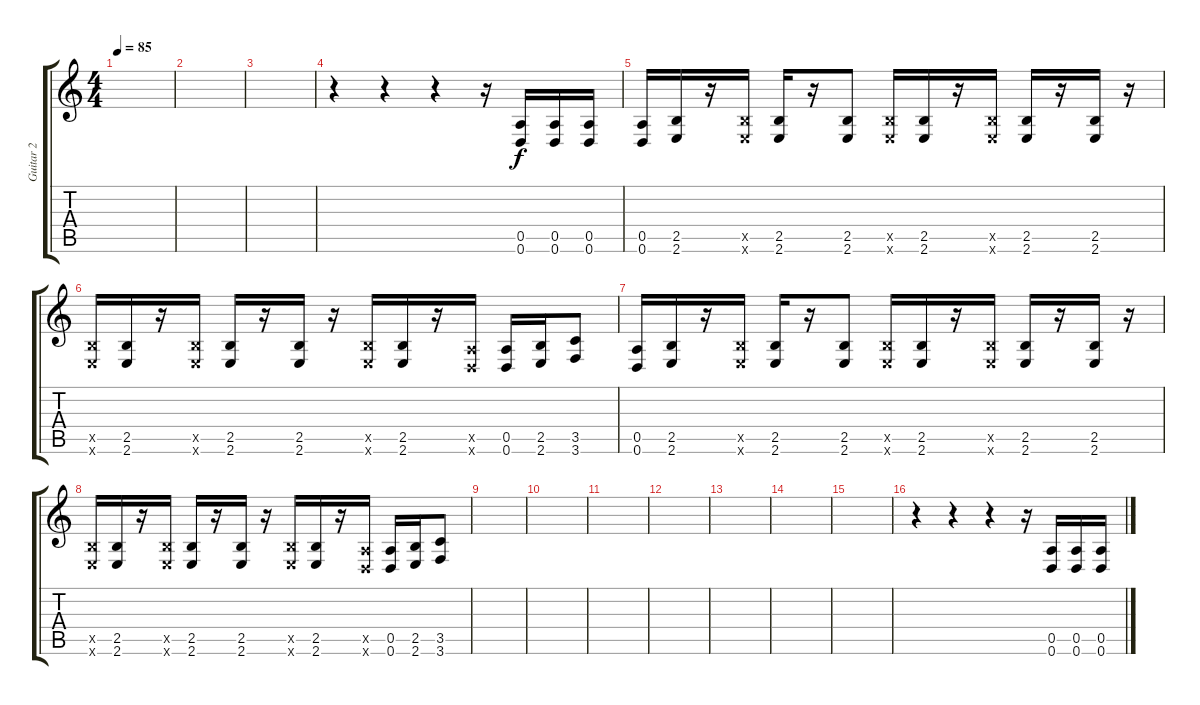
\track ("Guitar 2" "Guitar 2") {instrument distortionguitar}
\staff {score tabs}
\tuning (E4 B3 G3 D3 A2 D2) {hide}
\ts (4 4)
\tempo 85
\clef g2
\ks c
|
|
|
r.4 r.4 r.4 r.16 (0.5 0.6).16 (0.5 0.6).16 (0.5 0.6).16 |
(0.5 0.6).16 (2.5 2.6).16 r.16 (2.5{x} 2.6{x}).16 (2.5 2.6).16 r.16 (2.5 2.6).8 (2.5{x} 2.6{x}).16 (2.5 2.6).16 r.16 (2.5{x} 2.6{x}).16 (2.5 2.6).16 r.16 (2.5 2.6).16 r.16 |
(2.5{x} 2.6{x}).16 (2.5 2.6).16 r.16 (2.5{x} 2.6{x}).16 (2.5 2.6).16 r.16 (2.5 2.6).16 r.16 (2.5{x} 2.6{x}).16 (2.5 2.6).16 r.16 (0.5{x} 0.6{x}).16 (0.5 0.6).16 (2.5 2.6).16 (3.5 3.6).8 |
(0.5 0.6).16 (2.5 2.6).16 r.16 (2.5{x} 2.6{x}).16 (2.5 2.6).16 r.16 (2.5 2.6).8 (2.5{x} 2.6{x}).16 (2.5 2.6).16 r.16 (2.5{x} 2.6{x}).16 (2.5 2.6).16 r.16 (2.5 2.6).16 r.16 |
(2.5{x} 2.6{x}).16 (2.5 2.6).16 r.16 (2.5{x} 2.6{x}).16 (2.5 2.6).16 r.16 (2.5 2.6).16 r.16 (2.5{x} 2.6{x}).16 (2.5 2.6).16 r.16 (0.5{x} 0.6{x}).16 (0.5 0.6).16 (2.5 2.6).16 (3.5 3.6).8 |
|
|
|
|
|
|
|
r.4 r.4 r.4 r.16 (0.5 0.6).16 (0.5 0.6).16 (0.5 0.6).16
